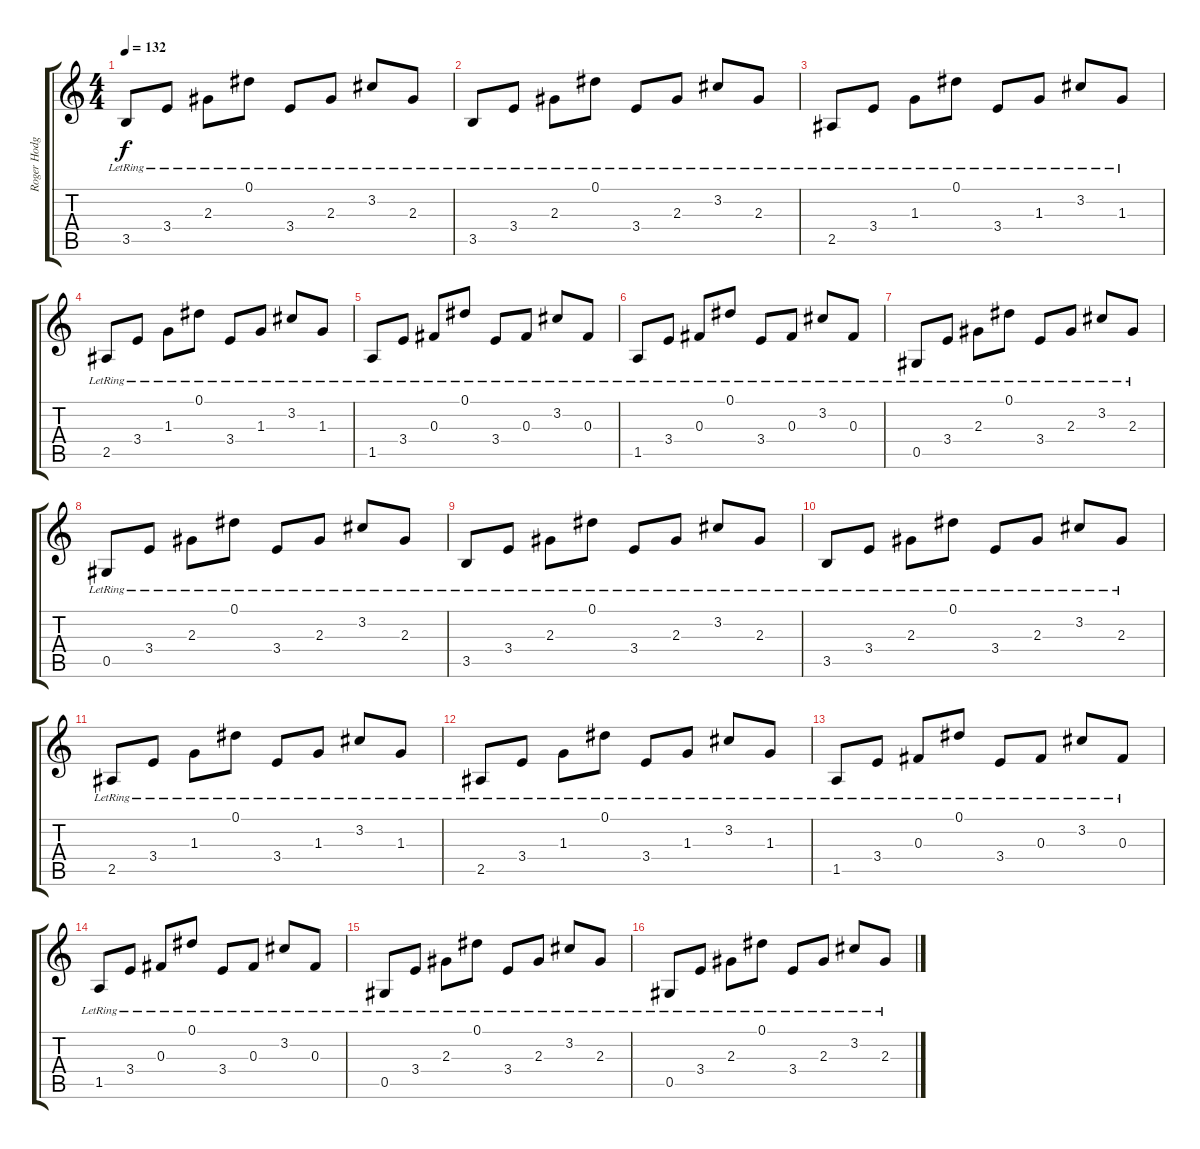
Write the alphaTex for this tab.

\track ("Roger Hodgson (12 String Acoustic)" "Roger Hodg") {instrument acousticguitarsteel}
\staff {score tabs}
\tuning (Eb4 Bb3 Gb3 Db3 Ab2 Eb2) {hide}
\ts (4 4)
\tempo 132
\clef g2
\ks c
3.5{lr}.8{dy f} 3.4{lr}.8 2.3{lr}.8 0.1{lr}.8 3.4{lr}.8 2.3{lr}.8 3.2{lr}.8 2.3{lr}.8 |
3.5{lr}.8 3.4{lr}.8 2.3{lr}.8 0.1{lr}.8 3.4{lr}.8 2.3{lr}.8 3.2{lr}.8 2.3{lr}.8 |
2.5{lr}.8 3.4{lr}.8 1.3{lr}.8 0.1{lr}.8 3.4{lr}.8 1.3{lr}.8 3.2{lr}.8 1.3{lr}.8 |
2.5{lr}.8 3.4{lr}.8 1.3{lr}.8 0.1{lr}.8 3.4{lr}.8 1.3{lr}.8 3.2{lr}.8 1.3{lr}.8 |
1.5{lr}.8 3.4{lr}.8 0.3{lr}.8 0.1{lr}.8 3.4{lr}.8 0.3{lr}.8 3.2{lr}.8 0.3{lr}.8 |
1.5{lr}.8 3.4{lr}.8 0.3{lr}.8 0.1{lr}.8 3.4{lr}.8 0.3{lr}.8 3.2{lr}.8 0.3{lr}.8 |
0.5{lr}.8 3.4{lr}.8 2.3{lr}.8 0.1{lr}.8 3.4{lr}.8 2.3{lr}.8 3.2{lr}.8 2.3{lr}.8 |
0.5{lr}.8 3.4{lr}.8 2.3{lr}.8 0.1{lr}.8 3.4{lr}.8 2.3{lr}.8 3.2{lr}.8 2.3{lr}.8 |
3.5{lr}.8 3.4{lr}.8 2.3{lr}.8 0.1{lr}.8 3.4{lr}.8 2.3{lr}.8 3.2{lr}.8 2.3{lr}.8 |
3.5{lr}.8 3.4{lr}.8 2.3{lr}.8 0.1{lr}.8 3.4{lr}.8 2.3{lr}.8 3.2{lr}.8 2.3{lr}.8 |
2.5{lr}.8 3.4{lr}.8 1.3{lr}.8 0.1{lr}.8 3.4{lr}.8 1.3{lr}.8 3.2{lr}.8 1.3{lr}.8 |
2.5{lr}.8 3.4{lr}.8 1.3{lr}.8 0.1{lr}.8 3.4{lr}.8 1.3{lr}.8 3.2{lr}.8 1.3{lr}.8 |
1.5{lr}.8 3.4{lr}.8 0.3{lr}.8 0.1{lr}.8 3.4{lr}.8 0.3{lr}.8 3.2{lr}.8 0.3{lr}.8 |
1.5{lr}.8 3.4{lr}.8 0.3{lr}.8 0.1{lr}.8 3.4{lr}.8 0.3{lr}.8 3.2{lr}.8 0.3{lr}.8 |
0.5{lr}.8 3.4{lr}.8 2.3{lr}.8 0.1{lr}.8 3.4{lr}.8 2.3{lr}.8 3.2{lr}.8 2.3{lr}.8 |
0.5{lr}.8 3.4{lr}.8 2.3{lr}.8 0.1{lr}.8 3.4{lr}.8 2.3{lr}.8 3.2{lr}.8 2.3{lr}.8
